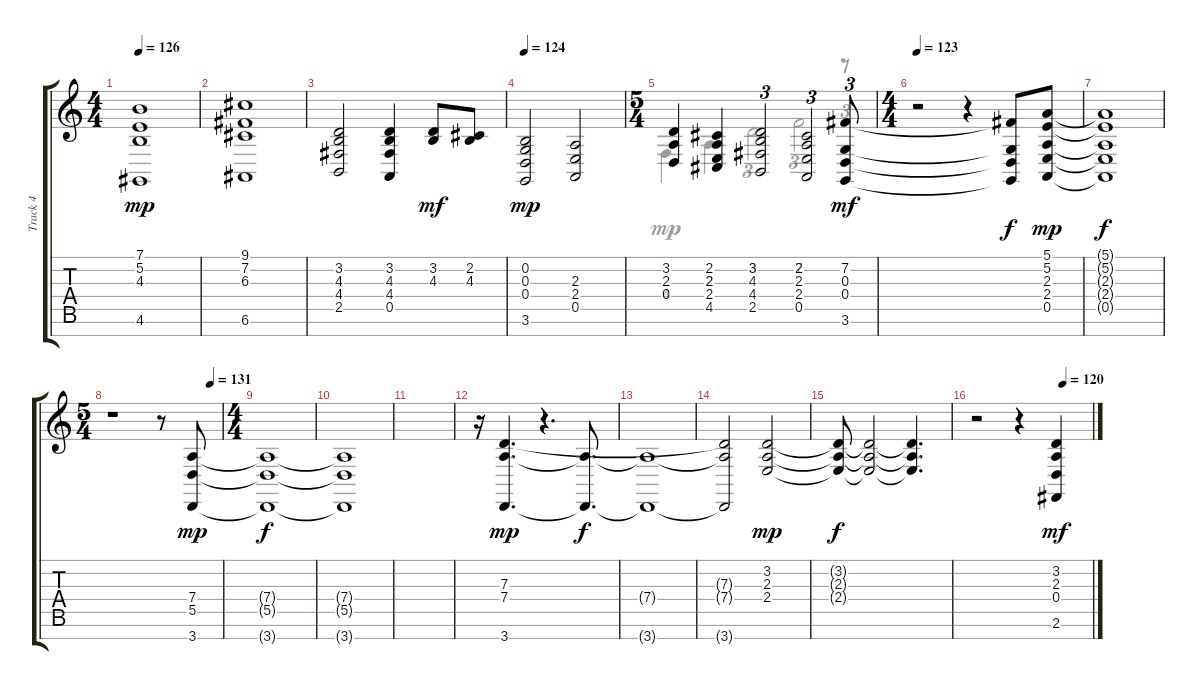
\track ("Track 4" "Track 4") {instrument frenchhorn}
\staff {score tabs}
\tuning (E4 B3 G3 D3 A2 E2 B1) {hide}
\voice
\ts (4 4)
\tempo 126
\clef g2
\ks c
(7.1 5.2 4.3 4.6).1{dy mp} |
(9.1 7.2 6.3 6.6).1 |
(3.2 4.3 4.4 2.5).2 (3.2 4.3 4.4 0.5).4 (3.2 4.3).8{dy mf} (2.2 4.3).8 |
\tempo 124
(0.2 0.3 0.4 3.6).2{dy mp} (2.3 2.4 0.5).2 |
\ts (5 4)
(3.2 2.3 0.4).4 (2.2 2.3 2.4 4.5).4 (3.2 4.3 4.4 2.5).2{tu (3 2)} (2.2 2.3 2.4 0.5).2{tu (3 2)} (7.2 0.3 0.4 3.6).8{tu (3 2) dy mf} |
\ts (4 4)
\tempo 123
r.2 r.4 (7.2{t} 0.3{t} 0.4{t} 3.6{t}).8{dy f} (5.1 5.2 2.3 2.4 0.5).8{dy mp} |
(5.1{t} 5.2{t} 2.3{t} 2.4{t} 0.5{t}).1{dy f} |
\ts (5 4)
\tempo (131 0.9)
r.1{balance 8 instrument synthstrings1} r.8 (7.4 5.5 3.7).8{dy mp} |
\ts (4 4)
(7.4{t} 5.5{t} 3.7{t}).1{dy f} |
(7.4{t} 5.5{t} 3.7{t}).1 |
|
r.16 (7.3 7.4 3.7).4{d dy mp} r.4{d} (7.4{t} 3.7{t}).8{d dy f} |
(7.4{t} 3.7{t}).1 |
(7.3{t} 7.4{t} 3.7{t}).2 (3.2 2.3 2.4).2{dy mp} |
(3.2{t} 2.3{t} 2.4{t}).8{dy f} (3.2{t} 2.3{t} 2.4{t}).2 (3.2{t} 2.3{t} 2.4{t}).4{d} |
\tempo (120 0.75)
r.2 r.4 (3.2 2.3 0.4 2.6).4{dy mf volume 6 instrument pad2warm}
\voice
\clef g2
\ottava regular
\simile none
\ks c
|
|
|
|
4.4.4{dy mp} 2.3.4 3.2.2{tu (3 2)} 7.2.2{tu (3 2)} r.8{tu (3 2)} |
|
|
|
|
|
|
|
|
|
|
